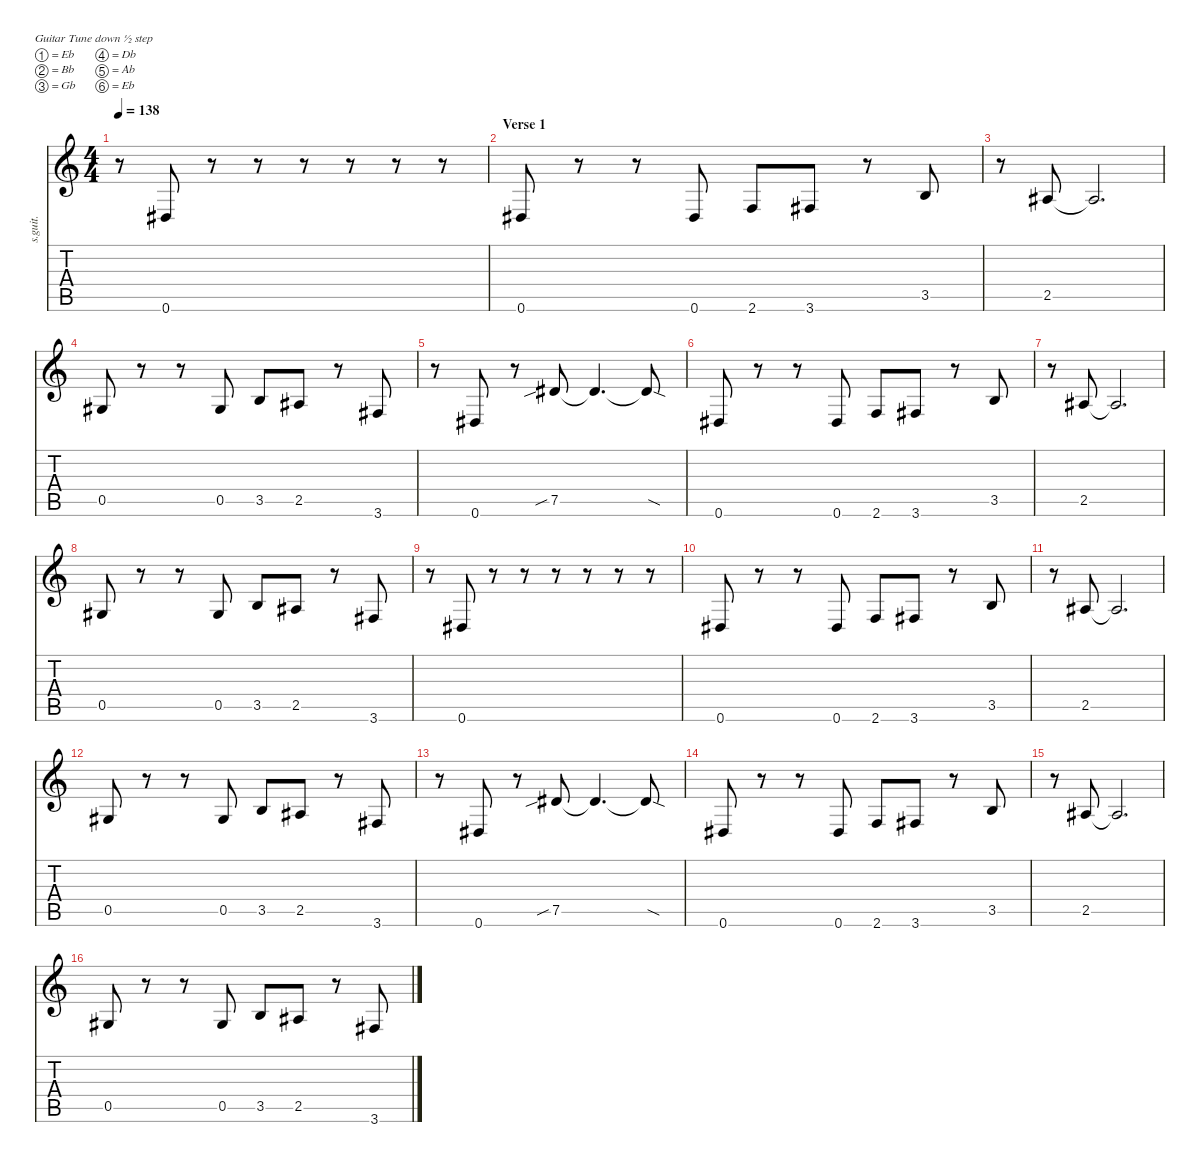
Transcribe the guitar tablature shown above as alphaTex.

\defaultSystemsLayout 4
\hideDynamics
\bracketExtendMode nobrackets
\track ("Murdoc Faust Niccals | Over-dubbed Bass" "s.guit.") {instrument electricguitarclean}
\staff {score tabs}
\tuning (Eb4 Bb3 Gb3 Db3 Ab2 Eb2)
\ts (4 4)
\tempo 138
\clef g2
\ks c
r.8{dy f} 0.6{acc #}.8 r.8 r.8 r.8 r.8 r.8 r.8 |
\section ("" "Verse 1")
0.6{acc #}.8 r.8 r.8 0.6{acc #}.8 2.6.8 3.6{acc #}.8 r.8 3.5.8 |
r.8 2.5{acc #}.8 2.5{t acc #}.2{d} |
0.5{acc #}.8 r.8 r.8 0.5{acc #}.8 3.5.8 2.5{acc #}.8 r.8 3.6{acc #}.8 |
r.8 0.6{acc #}.8 r.8 7.5{sib acc #}.8 7.5{t acc #}.4{d} 7.5{sod t acc #}.8 |
0.6{acc #}.8 r.8 r.8 0.6{acc #}.8 2.6.8 3.6{acc #}.8 r.8 3.5.8 |
r.8 2.5{acc #}.8 2.5{t acc #}.2{d} |
0.5{acc #}.8 r.8 r.8 0.5{acc #}.8 3.5.8 2.5{acc #}.8 r.8 3.6{acc #}.8 |
r.8 0.6{acc #}.8 r.8 r.8 r.8 r.8 r.8 r.8 |
0.6{acc #}.8 r.8 r.8 0.6{acc #}.8 2.6.8 3.6{acc #}.8 r.8 3.5.8 |
r.8 2.5{acc #}.8 2.5{t acc #}.2{d} |
0.5{acc #}.8 r.8 r.8 0.5{acc #}.8 3.5.8 2.5{acc #}.8 r.8 3.6{acc #}.8 |
r.8 0.6{acc #}.8 r.8 7.5{sib acc #}.8 7.5{t acc #}.4{d} 7.5{sod t acc #}.8 |
0.6{acc #}.8 r.8 r.8 0.6{acc #}.8 2.6.8 3.6{acc #}.8 r.8 3.5.8 |
r.8 2.5{acc #}.8 2.5{t acc #}.2{d} |
0.5{acc #}.8 r.8 r.8 0.5{acc #}.8 3.5.8 2.5{acc #}.8 r.8 3.6{acc #}.8
